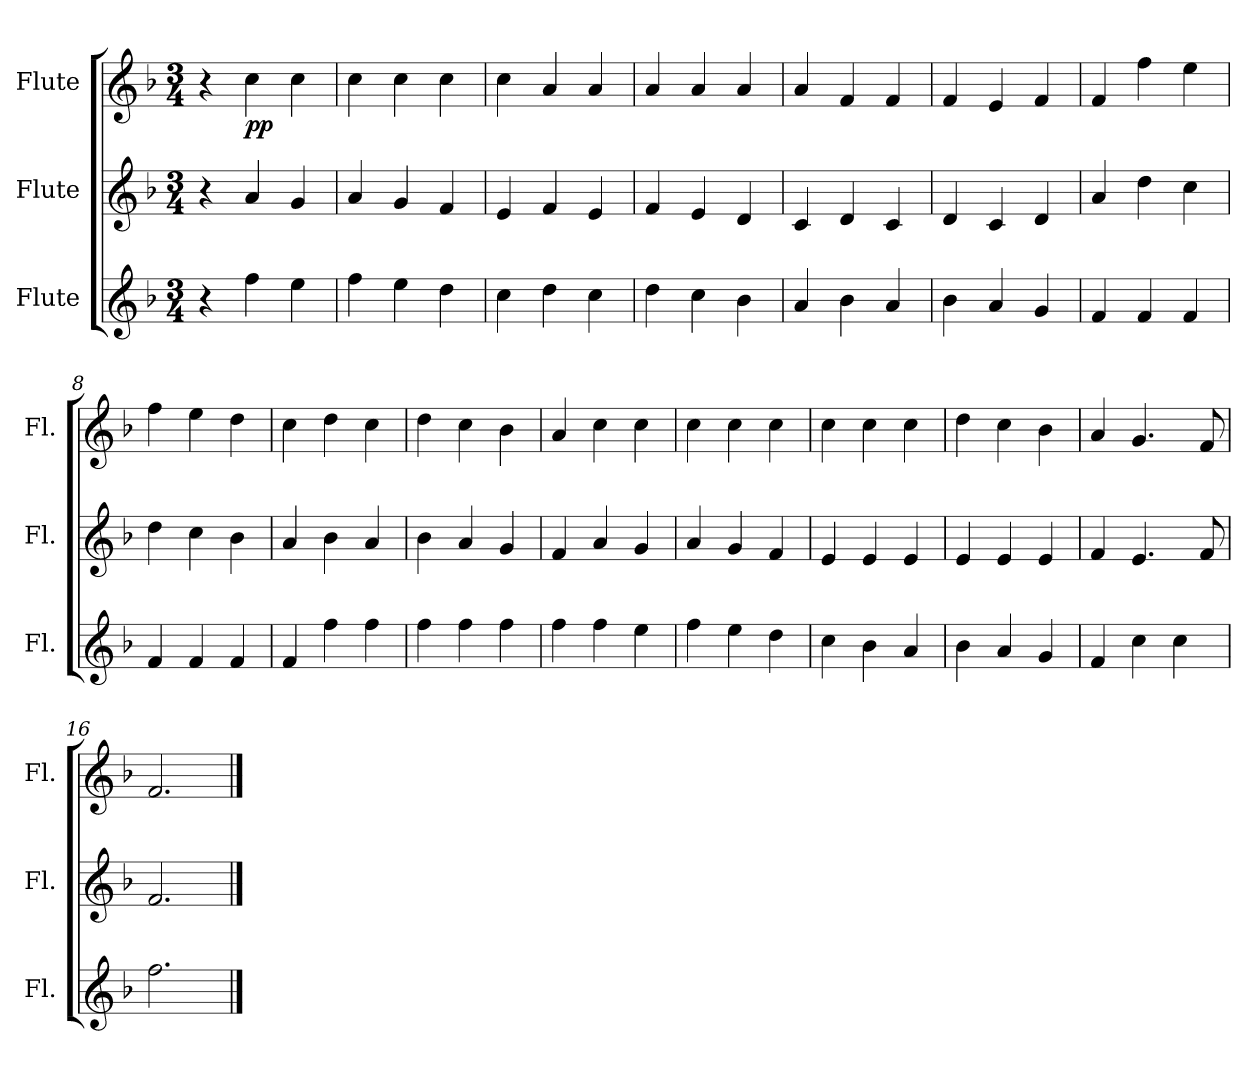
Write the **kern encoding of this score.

**kern	**kern	**kern	**dynam
*part3	*part2	*part1	*part1
*staff3	*staff2	*staff1	*staff1
*I"Flute	*I"Flute	*I"Flute	*
*I'Fl.	*I'Fl.	*I'Fl.	*
*clefG2	*clefG2	*clefG2	*
*k[b-]	*k[b-]	*k[b-]	*
*M3/4	*M3/4	*M3/4	*
*MM60	*MM60	*MM60	*
=1	=1	=1	=1
4r	4r	4r	.
!	!	!	!LO:DY:b
4ff\	4a/	4cc\	pp
4ee\	4g/	4cc\	.
=2	=2	=2	=2
4ff\	4a/	4cc\	.
4ee\	4g/	4cc\	.
4dd\	4f/	4cc\	.
=3	=3	=3	=3
4cc\	4e/	4cc\	.
4dd\	4f/	4a/	.
4cc\	4e/	4a/	.
=4	=4	=4	=4
4dd\	4f/	4a/	.
4cc\	4e/	4a/	.
4b-\	4d/	4a/	.
=5	=5	=5	=5
4a/	4c/	4a/	.
4b-\	4d/	4f/	.
4a/	4c/	4f/	.
=6	=6	=6	=6
4b-\	4d/	4f/	.
4a/	4c/	4e/	.
4g/	4d/	4f/	.
=7	=7	=7	=7
4f/	4a/	4f/	.
4f/	4dd\	4ff\	.
4f/	4cc\	4ee\	.
=8	=8	=8	=8
4f/	4dd\	4ff\	.
4f/	4cc\	4ee\	.
4f/	4b-\	4dd\	.
!!LO:LB:g=z
=9	=9	=9	=9
4f/	4a/	4cc\	.
4ff\	4b-\	4dd\	.
4ff\	4a/	4cc\	.
=10	=10	=10	=10
4ff\	4b-\	4dd\	.
4ff\	4a/	4cc\	.
4ff\	4g/	4b-\	.
=11	=11	=11	=11
4ff\	4f/	4a/	.
4ff\	4a/	4cc\	.
4ee\	4g/	4cc\	.
=12	=12	=12	=12
4ff\	4a/	4cc\	.
4ee\	4g/	4cc\	.
4dd\	4f/	4cc\	.
=13	=13	=13	=13
4cc\	4e/	4cc\	.
4b-\	4e/	4cc\	.
4a/	4e/	4cc\	.
=14	=14	=14	=14
4b-\	4e/	4dd\	.
4a/	4e/	4cc\	.
4g/	4e/	4b-\	.
=15	=15	=15	=15
4f/	4f/	4a/	.
4cc\	4.e/	4.g/	.
4cc\	.	.	.
.	8f/	8f/	.
=16	=16	=16	=16
2.ff\	2.f/	2.f/	.
==	==	==	==
*-	*-	*-	*-
